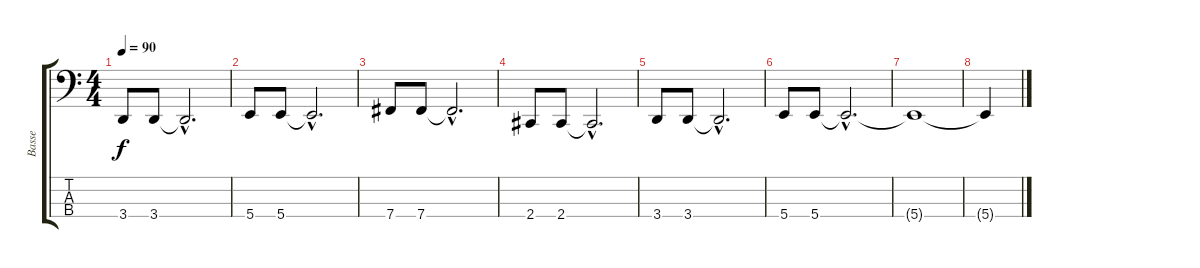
\track ("Basse" "Basse") {instrument electricbasspick}
\staff {score tabs}
\tuning (E2 B1 Gb1 B0) {hide}
\ts (4 4)
\tempo 90
\clef f4
\ks c
3.4.8{dy f} 3.4.8 3.4{hac t}.2{d} |
5.4.8 5.4.8 5.4{hac t}.2{d} |
7.4.8 7.4.8 7.4{hac t}.2{d} |
2.4.8 2.4.8 2.4{hac t}.2{d} |
3.4.8 3.4.8 3.4{hac t}.2{d} |
5.4.8 5.4.8 5.4{hac t}.2{d} |
5.4{t}.1 |
5.4{t}.4
